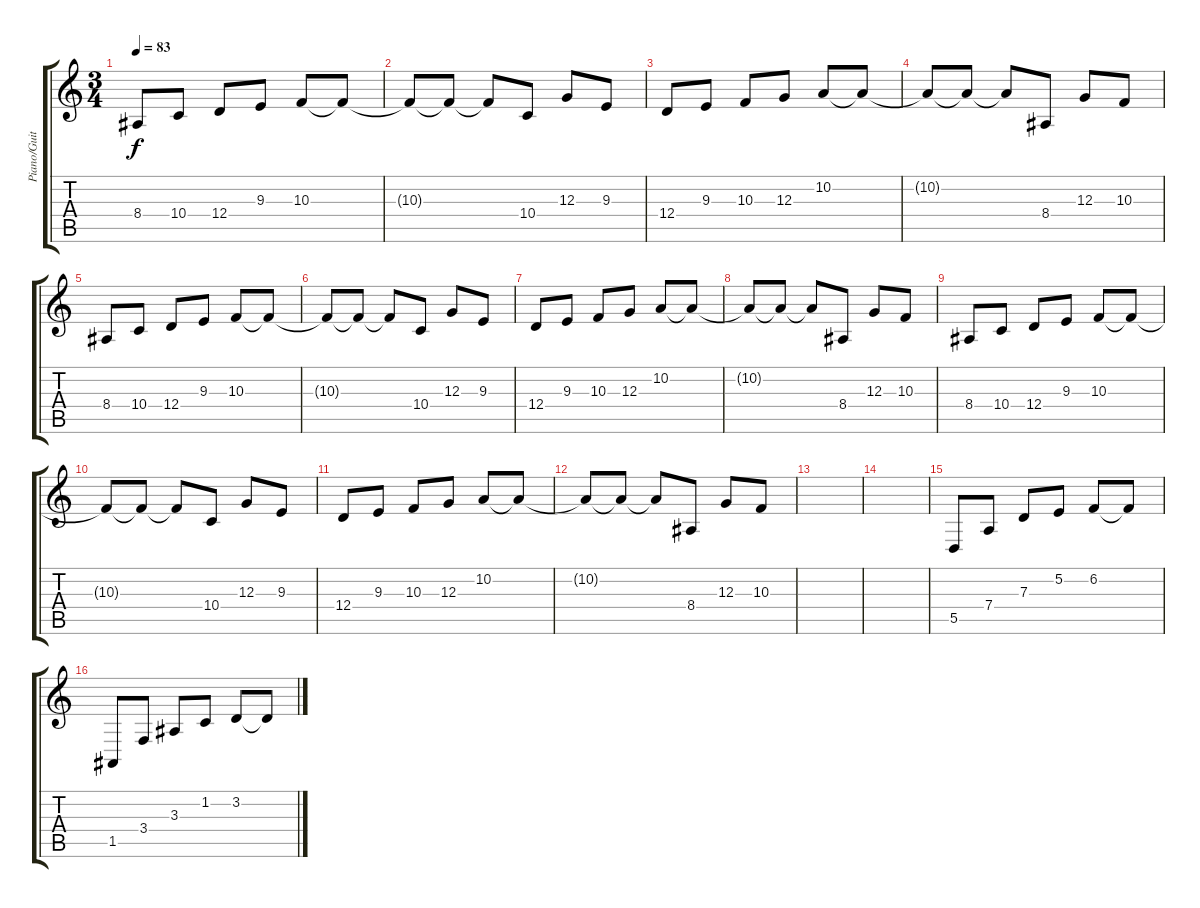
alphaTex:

\track ("Piano/Guitar 4" "Piano/Guit") {instrument acousticgrandpiano}
\staff {score tabs}
\tuning (E4 B3 G3 D3 A2 D2) {hide}
\ts (3 4)
\tempo 83
\clef g2
\ks c
8.4.8{dy f} 10.4.8 12.4.8 9.3.8 10.3.8 10.3{t}.8 |
10.3{t}.8 10.3{t}.8 10.3{t}.8 10.4.8 12.3.8 9.3.8 |
12.4.8 9.3.8 10.3.8 12.3.8 10.2.8 10.2{t}.8 |
10.2{t}.8 10.2{t}.8 10.2{t}.8 8.4.8 12.3.8 10.3.8 |
8.4.8 10.4.8 12.4.8 9.3.8 10.3.8 10.3{t}.8 |
10.3{t}.8 10.3{t}.8 10.3{t}.8 10.4.8 12.3.8 9.3.8 |
12.4.8 9.3.8 10.3.8 12.3.8 10.2.8 10.2{t}.8 |
10.2{t}.8 10.2{t}.8 10.2{t}.8 8.4.8 12.3.8 10.3.8 |
8.4.8 10.4.8 12.4.8 9.3.8 10.3.8 10.3{t}.8 |
10.3{t}.8 10.3{t}.8 10.3{t}.8 10.4.8 12.3.8 9.3.8 |
12.4.8 9.3.8 10.3.8 12.3.8 10.2.8 10.2{t}.8 |
10.2{t}.8 10.2{t}.8 10.2{t}.8 8.4.8 12.3.8 10.3.8 |
|
|
5.5.8 7.4.8 7.3.8 5.2.8 6.2.8 6.2{t}.8 |
1.5.8 3.4.8 3.3.8 1.2.8 3.2.8 3.2{t}.8
